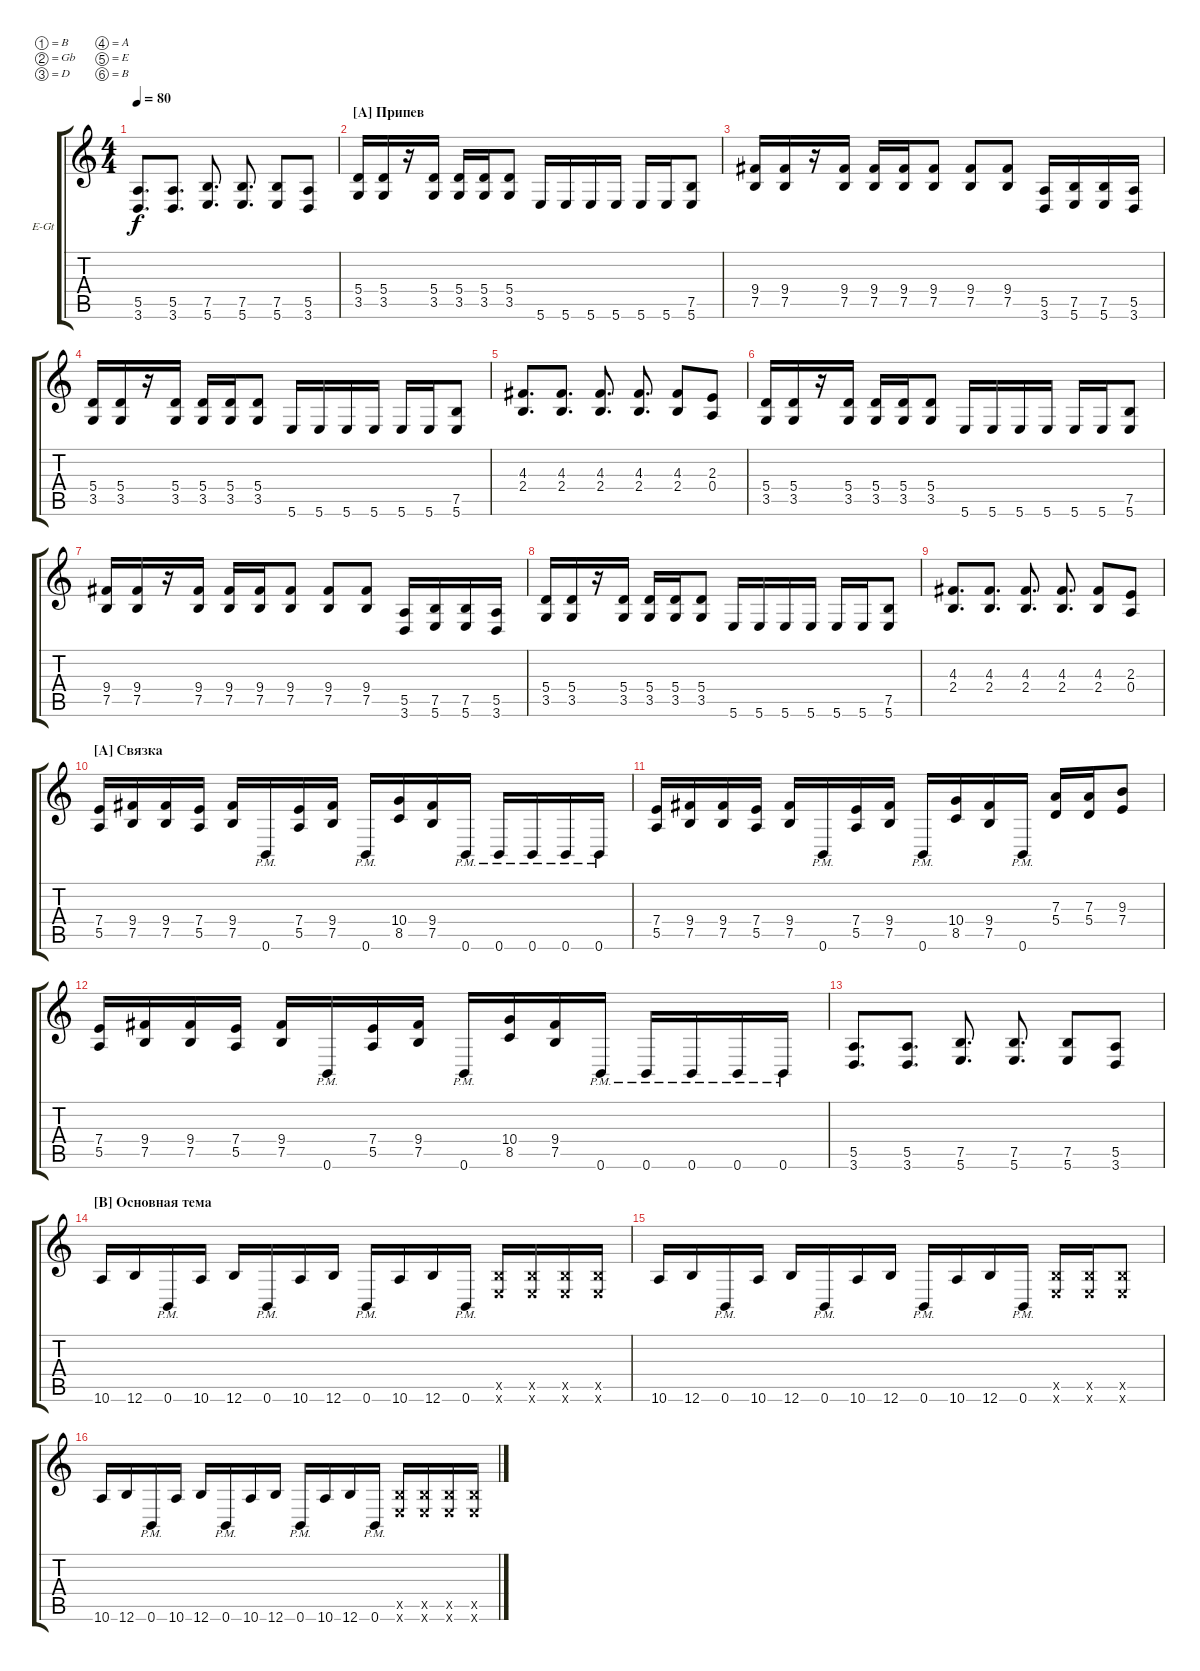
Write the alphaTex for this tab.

\defaultSystemsLayout 4
\bracketExtendMode groupsimilarinstruments
\firstSystemTrackNameOrientation horizontal
\otherSystemsTrackNameOrientation horizontal
\track ("Electric Guitar" "E-Gt") {instrument distortionguitar}
\staff {score tabs}
\tuning (B3 Gb3 D3 A2 E2 B1)
\ts (4 4)
\tempo 80
\clef g2
\ks c
(3.6 5.5).8{d dy f} (3.6 5.5).8{d} (5.6 7.5).8{d} (5.6 7.5).8{d} (5.6 7.5).8 (3.6 5.5).8 |
\section ("A" "Припев")
(3.5 5.4).16 (3.5 5.4).16 r.16 (3.5 5.4).16 (3.5 5.4).16 (3.5 5.4).16 (3.5 5.4).8 5.6.16 5.6.16 5.6.16 5.6.16 5.6.16 5.6.16 (5.6 7.5).8 |
(7.5 9.4).16 (7.5 9.4).16 r.16 (7.5 9.4).16 (7.5 9.4).16 (7.5 9.4).16 (7.5 9.4).8 (7.5 9.4).8 (7.5 9.4).8 (3.6 5.5).16 (5.6 7.5).16 (5.6 7.5).16 (3.6 5.5).16 |
(3.5 5.4).16 (3.5 5.4).16 r.16 (3.5 5.4).16 (3.5 5.4).16 (3.5 5.4).16 (3.5 5.4).8 5.6.16 5.6.16 5.6.16 5.6.16 5.6.16 5.6.16 (5.6 7.5).8 |
(2.4 4.3).8{d} (2.4 4.3).8{d} (2.4 4.3).8{d} (2.4 4.3).8{d} (2.4 4.3).8 (0.4 2.3).8 |
(3.5 5.4).16 (3.5 5.4).16 r.16 (3.5 5.4).16 (3.5 5.4).16 (3.5 5.4).16 (3.5 5.4).8 5.6.16 5.6.16 5.6.16 5.6.16 5.6.16 5.6.16 (5.6 7.5).8 |
(7.5 9.4).16 (7.5 9.4).16 r.16 (7.5 9.4).16 (7.5 9.4).16 (7.5 9.4).16 (7.5 9.4).8 (7.5 9.4).8 (7.5 9.4).8 (3.6 5.5).16 (5.6 7.5).16 (5.6 7.5).16 (3.6 5.5).16 |
(3.5 5.4).16 (3.5 5.4).16 r.16 (3.5 5.4).16 (3.5 5.4).16 (3.5 5.4).16 (3.5 5.4).8 5.6.16 5.6.16 5.6.16 5.6.16 5.6.16 5.6.16 (5.6 7.5).8 |
(2.4 4.3).8{d} (2.4 4.3).8{d} (2.4 4.3).8{d} (2.4 4.3).8{d} (2.4 4.3).8 (0.4 2.3).8 |
\section ("A" "Связка")
(5.5 7.4).16 (7.5 9.4).16 (7.5 9.4).16 (5.5 7.4).16 (7.5 9.4).16 0.6{pm}.16 (5.5 7.4).16 (7.5 9.4).16 0.6{pm}.16 (8.5 10.4).16 (7.5 9.4).16 0.6{pm}.16 0.6{pm}.16 0.6{pm}.16 0.6{pm}.16 0.6{pm}.16 |
(5.5 7.4).16 (7.5 9.4).16 (7.5 9.4).16 (5.5 7.4).16 (7.5 9.4).16 0.6{pm}.16 (5.5 7.4).16 (7.5 9.4).16 0.6{pm}.16 (8.5 10.4).16 (7.5 9.4).16 0.6{pm}.16 (5.4 7.3).16 (5.4 7.3).16 (7.4 9.3).8 |
(5.5 7.4).16 (7.5 9.4).16 (7.5 9.4).16 (5.5 7.4).16 (7.5 9.4).16 0.6{pm}.16 (5.5 7.4).16 (7.5 9.4).16 0.6{pm}.16 (8.5 10.4).16 (7.5 9.4).16 0.6{pm}.16 0.6{pm}.16 0.6{pm}.16 0.6{pm}.16 0.6{pm}.16 |
(3.6 5.5).8{d} (3.6 5.5).8{d} (5.6 7.5).8{d} (5.6 7.5).8{d} (5.6 7.5).8 (3.6 5.5).8 |
\section ("B" "Основная тема")
10.6.16 12.6.16 0.6{pm}.16 10.6.16 12.6.16 0.6{pm}.16 10.6.16 12.6.16 0.6{pm}.16 10.6.16 12.6.16 0.6{pm}.16 (5.6{x} 7.5{x}).16 (5.6{x} 7.5{x}).16 (5.6{x} 7.5{x}).16 (5.6{x} 7.5{x}).16 |
10.6.16 12.6.16 0.6{pm}.16 10.6.16 12.6.16 0.6{pm}.16 10.6.16 12.6.16 0.6{pm}.16 10.6.16 12.6.16 0.6{pm}.16 (5.6{x} 7.5{x}).16 (5.6{x} 7.5{x}).16 (5.6{x} 7.5{x}).8 |
10.6.16 12.6.16 0.6{pm}.16 10.6.16 12.6.16 0.6{pm}.16 10.6.16 12.6.16 0.6{pm}.16 10.6.16 12.6.16 0.6{pm}.16 (5.6{x} 7.5{x}).16 (5.6{x} 7.5{x}).16 (5.6{x} 7.5{x}).16 (5.6{x} 7.5{x}).16
